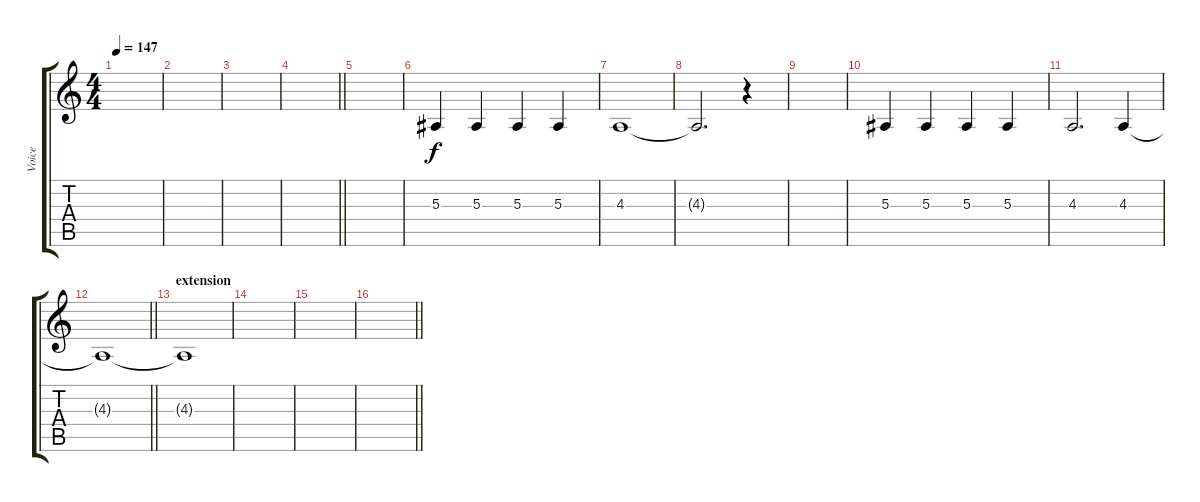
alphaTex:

\track ("Voice" "Voice") {instrument lead1square}
\staff {score tabs}
\tuning (D4 A3 F3 C3 G2 D2) {hide}
\ts (4 4)
\tempo 147
\clef g2
\ks c
|
|
|
\barLineRight lightlight
|
\section ("" "")
|
5.3.4 5.3.4 5.3.4 5.3.4 |
4.3.1 |
4.3{t}.2{d} r.4 |
|
5.3.4 5.3.4 5.3.4 5.3.4 |
4.3.2{d} 4.3.4 |
\barLineRight lightlight
4.3{t}.1 |
\section ("" "extension")
4.3{t}.1 |
|
|
\barLineRight lightlight
